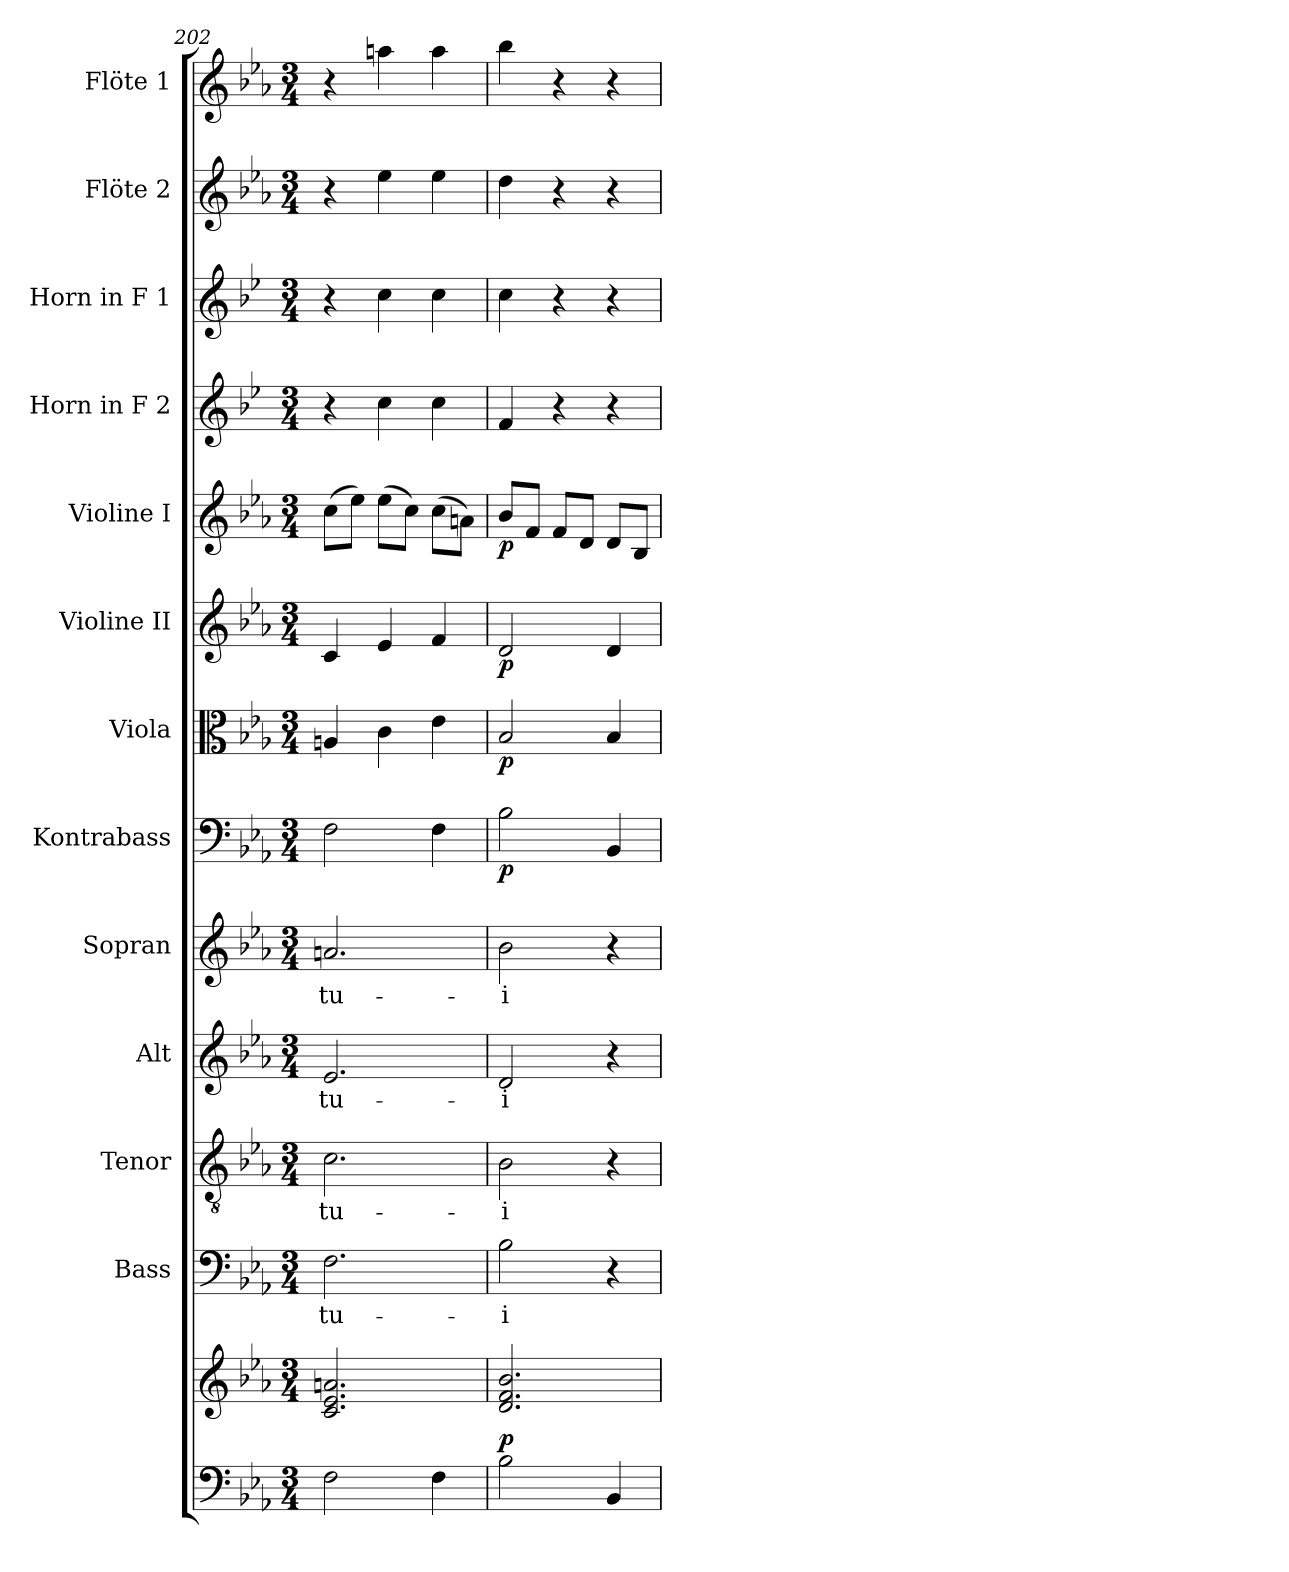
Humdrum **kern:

**kern	**kern	**dynam	**kern	**text	**kern	**text	**kern	**text	**kern	**text	**kern	**dynam	**kern	**dynam	**kern	**dynam	**kern	**dynam	**kern	**kern	**kern	**kern
*part13	*part13	*part13	*part12	*part12	*part11	*part11	*part10	*part10	*part9	*part9	*part8	*part8	*part7	*part7	*part6	*part6	*part5	*part5	*part4	*part3	*part2	*part1
*staff14	*staff13	*staff13/14	*staff12	*staff12	*staff11	*staff11	*staff10	*staff10	*staff9	*staff9	*staff8	*staff8	*staff7	*staff7	*staff6	*staff6	*staff5	*staff5	*staff4	*staff3	*staff2	*staff1
*	*	*	*I"Bass	*	*I"Tenor	*	*I"Alt	*	*I"Sopran	*	*I"Kontrabass	*	*I"Viola	*	*I"Violine II	*	*I"Violine I	*	*I"Horn in F 2	*I"Horn in F 1	*I"Flöte 2	*I"Flöte 1
*	*	*	*I'B.	*	*I'T.	*	*I'A.	*	*I'S.	*	*I'Kb.	*	*I'Vla.	*	*I'Vl. II	*	*I'Vl. I	*	*I'Hrn. F 2	*I'Hrn. F 1	*I'Fl. 2	*I'Fl. 1
*clefF4	*clefG2	*	*clefF4	*	*clefGv2	*	*clefG2	*	*clefG2	*	*clefF4	*	*clefC3	*	*clefG2	*	*clefG2	*	*clefG2	*clefG2	*clefG2	*clefG2
*	*	*	*	*	*	*	*	*	*	*	*ITrd7c12	*	*	*	*	*	*	*	*ITrd4c7	*ITrd4c7	*	*
*k[b-e-a-]	*k[b-e-a-]	*	*k[b-e-a-]	*	*k[b-e-a-]	*	*k[b-e-a-]	*	*k[b-e-a-]	*	*k[b-e-a-]	*	*k[b-e-a-]	*	*k[b-e-a-]	*	*k[b-e-a-]	*	*k[b-e-a-]	*k[b-e-a-]	*k[b-e-a-]	*k[b-e-a-]
*E-:	*E-:	*	*E-:	*	*E-:	*	*E-:	*	*E-:	*	*E-:	*	*E-:	*	*E-:	*	*E-:	*	*E-:	*E-:	*E-:	*E-:
*M3/4	*M3/4	*	*M3/4	*	*M3/4	*	*M3/4	*	*M3/4	*	*M3/4	*	*M3/4	*	*M3/4	*	*M3/4	*	*M3/4	*M3/4	*M3/4	*M3/4
=202	=202	=202	=202	=202	=202	=202	=202	=202	=202	=202	=202	=202	=202	=202	=202	=202	=202	=202	=202	=202	=202	=202
!	!	!	!	!LO:LY:b	!	!LO:LY:b	!	!LO:LY:b	!	!LO:LY:b	!	!	!	!	!	!	!	!	!	!	!	!
2F\	2.c/ 2.e-/ 2.an/	.	2.F\	tu-	2.c\	tu-	2.e-/	tu-	2.an/	tu-	2FF\	.	4An/	.	4c/	.	(>8cc\L	.	4r	4r	4r	4r
.	.	.	.	.	.	.	.	.	.	.	.	.	.	.	.	.	8ee-\J)	.	.	.	.	.
.	.	.	.	.	.	.	.	.	.	.	.	.	4c\	.	4e-/	.	(>8ee-\L	.	4f\	4f\	4ee-\	4aan\
.	.	.	.	.	.	.	.	.	.	.	.	.	.	.	.	.	8cc\J)	.	.	.	.	.
4F\	.	.	.	.	.	.	.	.	.	.	4FF\	.	4e-\	.	4f/	.	(>8cc\L	.	4f\	4f\	4ee-\	4aa\
.	.	.	.	.	.	.	.	.	.	.	.	.	.	.	.	.	8an\J)	.	.	.	.	.
=203	=203	=203	=203	=203	=203	=203	=203	=203	=203	=203	=203	=203	=203	=203	=203	=203	=203	=203	=203	=203	=203	=203
!	!	!LO:DY:a=2	!	!LO:LY:b	!	!LO:LY:b	!	!LO:LY:b	!	!LO:LY:b	!	!LO:DY:b	!	!LO:DY:b	!	!LO:DY:b	!	!LO:DY:b	!	!	!	!
2B-\	2.d/ 2.f/ 2.b-/	p	2B-\	-i	2B-\	-i	2d/	-i	2b-\	-i	2BB-\	p	2B-/	p	2d/	p	8b-/L	p	4B-/	4f\	4dd\	4bb-\
.	.	.	.	.	.	.	.	.	.	.	.	.	.	.	.	.	8f/J	.	.	.	.	.
.	.	.	.	.	.	.	.	.	.	.	.	.	.	.	.	.	8f/L	.	4r	4r	4r	4r
.	.	.	.	.	.	.	.	.	.	.	.	.	.	.	.	.	8d/J	.	.	.	.	.
4BB-/	.	.	4r	.	4r	.	4r	.	4r	.	4BBB-/	.	4B-/	.	4d/	.	8d/L	.	4r	4r	4r	4r
.	.	.	.	.	.	.	.	.	.	.	.	.	.	.	.	.	8B-/J	.	.	.	.	.
=	=	=	=	=	=	=	=	=	=	=	=	=	=	=	=	=	=	=	=	=	=	=
*-	*-	*-	*-	*-	*-	*-	*-	*-	*-	*-	*-	*-	*-	*-	*-	*-	*-	*-	*-	*-	*-	*-
